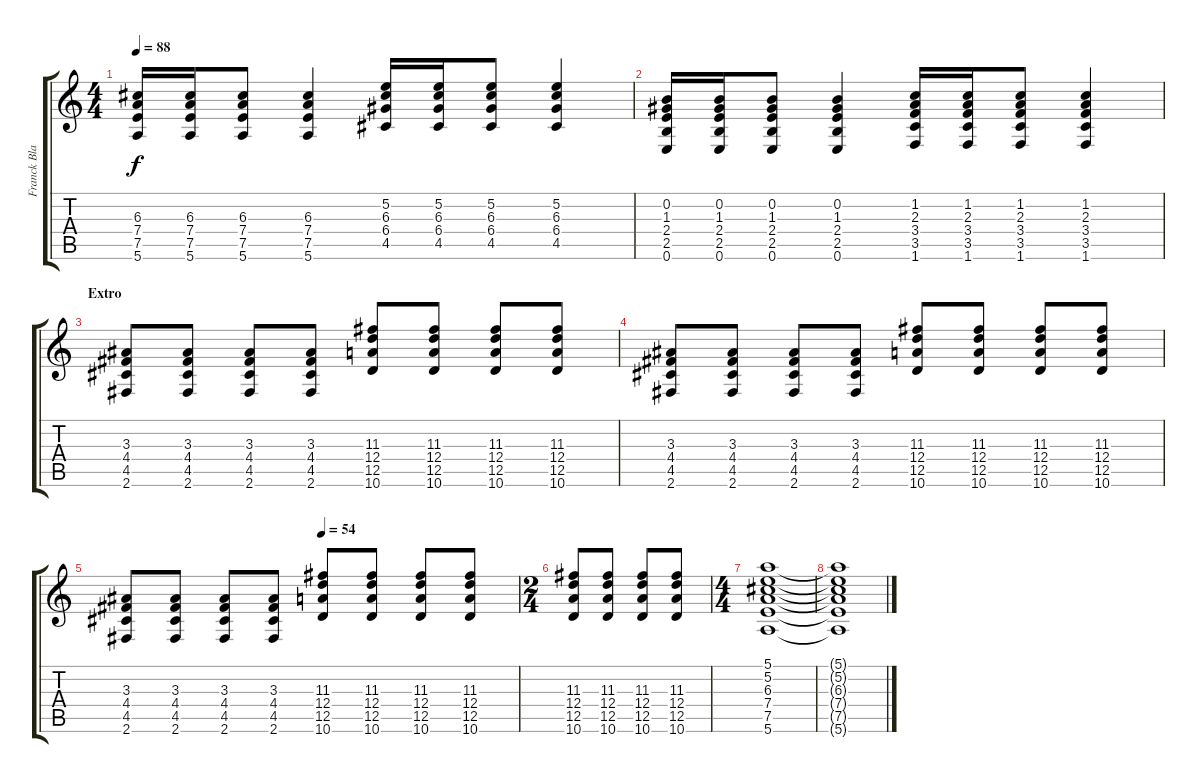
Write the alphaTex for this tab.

\track ("Franck Black" "Franck Bla") {instrument distortionguitar}
\staff {score tabs}
\tuning (E4 B3 G3 D3 A2 E2) {hide}
\ts (4 4)
\tempo 88
\clef g2
\ks c
(6.3 7.4 7.5 5.6).16{dy f} (6.3 7.4 7.5 5.6).16 (6.3 7.4 7.5 5.6).8 (6.3 7.4 7.5 5.6).4 (5.2 6.3 6.4 4.5).16 (5.2 6.3 6.4 4.5).16 (5.2 6.3 6.4 4.5).8 (5.2 6.3 6.4 4.5).4 |
(0.2 1.3 2.4 2.5 0.6).16 (0.2 1.3 2.4 2.5 0.6).16 (0.2 1.3 2.4 2.5 0.6).8 (0.2 1.3 2.4 2.5 0.6).4 (1.2 2.3 3.4 3.5 1.6).16 (1.2 2.3 3.4 3.5 1.6).16 (1.2 2.3 3.4 3.5 1.6).8 (1.2 2.3 3.4 3.5 1.6).4 |
\section ("" "Extro")
(3.3 4.4 4.5 2.6).8 (3.3 4.4 4.5 2.6).8 (3.3 4.4 4.5 2.6).8 (3.3 4.4 4.5 2.6).8 (11.3 12.4 12.5 10.6).8 (11.3 12.4 12.5 10.6).8 (11.3 12.4 12.5 10.6).8 (11.3 12.4 12.5 10.6).8 |
(3.3 4.4 4.5 2.6).8 (3.3 4.4 4.5 2.6).8 (3.3 4.4 4.5 2.6).8 (3.3 4.4 4.5 2.6).8 (11.3 12.4 12.5 10.6).8 (11.3 12.4 12.5 10.6).8 (11.3 12.4 12.5 10.6).8 (11.3 12.4 12.5 10.6).8 |
\tempo (54 0.5)
(3.3 4.4 4.5 2.6).8 (3.3 4.4 4.5 2.6).8 (3.3 4.4 4.5 2.6).8 (3.3 4.4 4.5 2.6).8 (11.3 12.4 12.5 10.6).8 (11.3 12.4 12.5 10.6).8 (11.3 12.4 12.5 10.6).8 (11.3 12.4 12.5 10.6).8 |
\ts (2 4)
(11.3 12.4 12.5 10.6).8 (11.3 12.4 12.5 10.6).8 (11.3 12.4 12.5 10.6).8 (11.3 12.4 12.5 10.6).8 |
\ts (4 4)
(5.1 5.2 6.3 7.4 7.5 5.6).1{volume 0} |
(5.1{t} 5.2{t} 6.3{t} 7.4{t} 7.5{t} 5.6{t}).1
